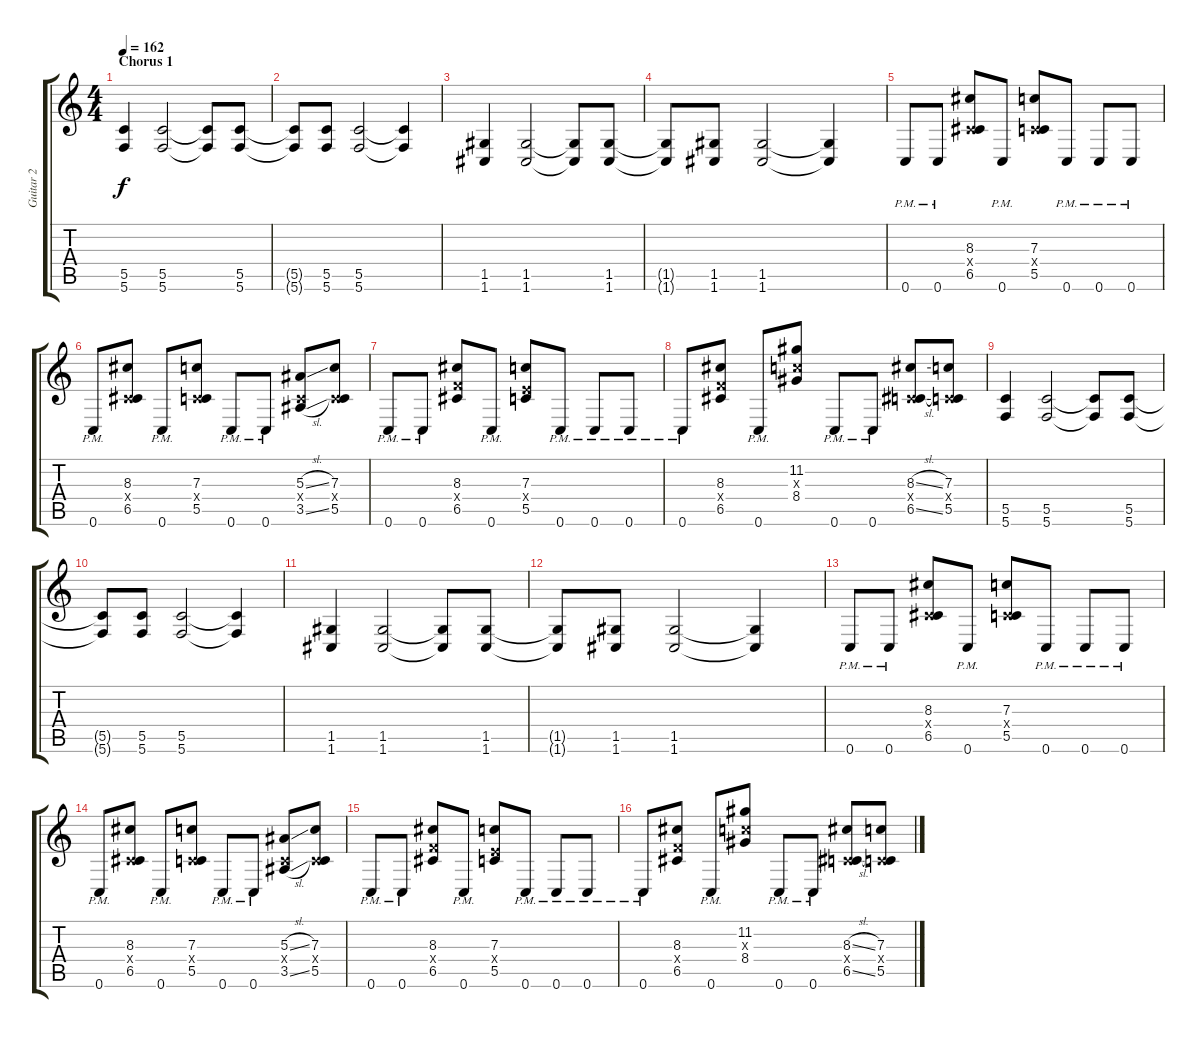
\track ("Guitar 2" "Guitar 2") {instrument distortionguitar}
\staff {score tabs}
\tuning (D4 A3 F3 C3 G2 C2) {hide}
\ts (4 4)
\section ("" "Chorus 1")
\tempo 162
\clef g2
\ks c
(5.5 5.6).4{dy f} (5.5 5.6).2 (5.5{t} 5.6{t}).8 (5.5 5.6).8 |
(5.5{t} 5.6{t}).8 (5.5 5.6).8 (5.5 5.6).2 (5.5{t} 5.6{t}).4 |
(1.5 1.6).4 (1.5 1.6).2 (1.5{t} 1.6{t}).8 (1.5 1.6).8 |
(1.5{t} 1.6{t}).8 (1.5 1.6).8 (1.5 1.6).2 (1.5{t} 1.6{t}).4 |
0.6{pm}.8 0.6{pm}.8 (8.3 0.4{x} 6.5).8 0.6{pm}.8 (7.3 0.4{x} 5.5).8 0.6{pm}.8 0.6{pm}.8 0.6{pm}.8 |
0.6{pm}.8 (8.3 0.4{x} 6.5).8 0.6{pm}.8 (7.3 0.4{x} 5.5).8 0.6{pm}.8 0.6{pm}.8 (5.3{sl} 0.4{x} 3.5{sl}).8 (7.3 0.4{x} 5.5).8 |
0.6{pm}.8 0.6{pm}.8 (8.3 5.4{x} 6.5).8 0.6{pm}.8 (7.3 4.4{x} 5.5).8 0.6{pm}.8 0.6{pm}.8 0.6{pm}.8 |
0.6{pm}.8 (8.3 5.4{x} 6.5).8 0.6{pm}.8 (11.2 7.3{x} 8.4).8 0.6{pm}.8 0.6{pm}.8 (8.3{sl} 0.4{x} 6.5{sl}).8 (7.3 0.4{x} 5.5).8 |
(5.5 5.6).4 (5.5 5.6).2 (5.5{t} 5.6{t}).8 (5.5 5.6).8 |
(5.5{t} 5.6{t}).8 (5.5 5.6).8 (5.5 5.6).2 (5.5{t} 5.6{t}).4 |
(1.5 1.6).4 (1.5 1.6).2 (1.5{t} 1.6{t}).8 (1.5 1.6).8 |
(1.5{t} 1.6{t}).8 (1.5 1.6).8 (1.5 1.6).2 (1.5{t} 1.6{t}).4 |
0.6{pm}.8 0.6{pm}.8 (8.3 0.4{x} 6.5).8 0.6{pm}.8 (7.3 0.4{x} 5.5).8 0.6{pm}.8 0.6{pm}.8 0.6{pm}.8 |
0.6{pm}.8 (8.3 0.4{x} 6.5).8 0.6{pm}.8 (7.3 0.4{x} 5.5).8 0.6{pm}.8 0.6{pm}.8 (5.3{sl} 0.4{x} 3.5{sl}).8 (7.3 0.4{x} 5.5).8 |
0.6{pm}.8 0.6{pm}.8 (8.3 5.4{x} 6.5).8 0.6{pm}.8 (7.3 4.4{x} 5.5).8 0.6{pm}.8 0.6{pm}.8 0.6{pm}.8 |
0.6{pm}.8 (8.3 5.4{x} 6.5).8 0.6{pm}.8 (11.2 7.3{x} 8.4).8 0.6{pm}.8 0.6{pm}.8 (8.3{sl} 0.4{x} 6.5{sl}).8 (7.3 0.4{x} 5.5).8
